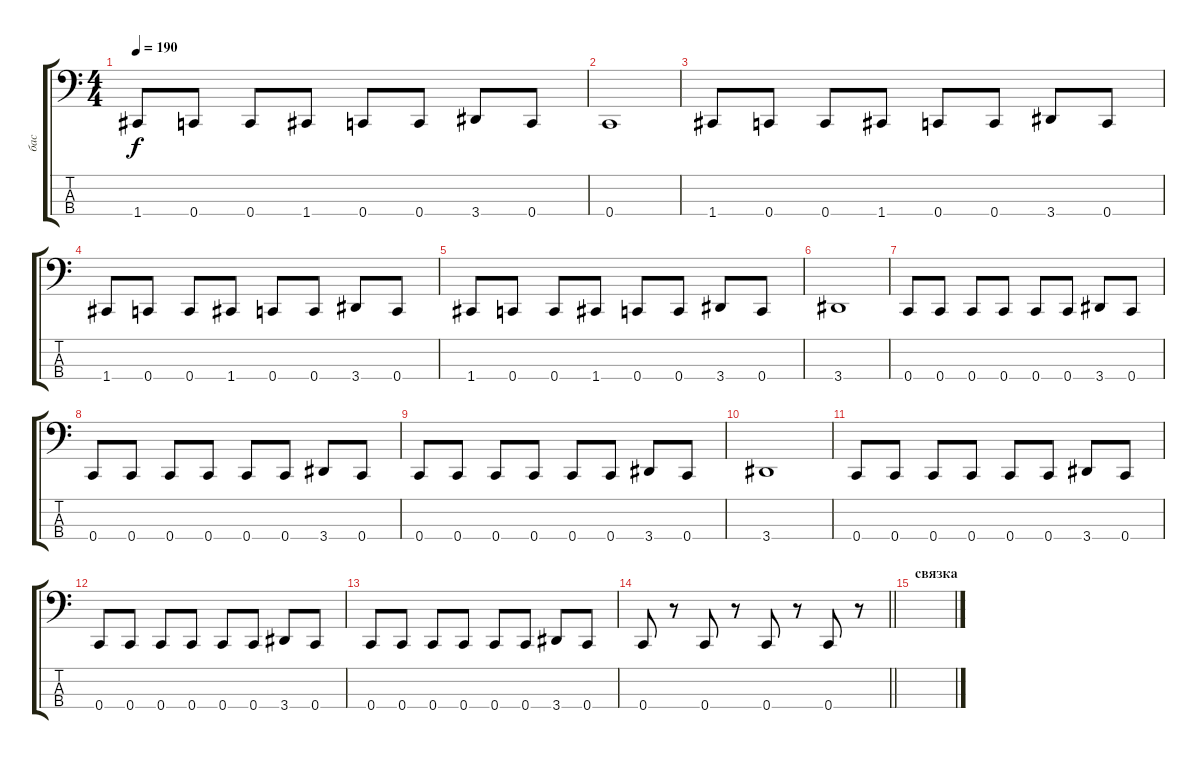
\track ("бас" "бас") {instrument electricbassfinger}
\staff {score tabs}
\tuning (F2 C2 G1 C1) {hide}
\ts (4 4)
\tempo 190
\clef f4
\ks c
1.4.8{dy f} 0.4.8 0.4.8 1.4.8 0.4.8 0.4.8 3.4.8 0.4.8 |
0.4.1 |
1.4.8 0.4.8 0.4.8 1.4.8 0.4.8 0.4.8 3.4.8 0.4.8 |
1.4.8 0.4.8 0.4.8 1.4.8 0.4.8 0.4.8 3.4.8 0.4.8 |
1.4.8 0.4.8 0.4.8 1.4.8 0.4.8 0.4.8 3.4.8 0.4.8 |
3.4.1 |
0.4.8 0.4.8 0.4.8 0.4.8 0.4.8 0.4.8 3.4.8 0.4.8 |
0.4.8 0.4.8 0.4.8 0.4.8 0.4.8 0.4.8 3.4.8 0.4.8 |
0.4.8 0.4.8 0.4.8 0.4.8 0.4.8 0.4.8 3.4.8 0.4.8 |
3.4.1 |
0.4.8 0.4.8 0.4.8 0.4.8 0.4.8 0.4.8 3.4.8 0.4.8 |
0.4.8 0.4.8 0.4.8 0.4.8 0.4.8 0.4.8 3.4.8 0.4.8 |
0.4.8 0.4.8 0.4.8 0.4.8 0.4.8 0.4.8 3.4.8 0.4.8 |
\barLineRight lightlight
0.4.8 r.8 0.4.8 r.8 0.4.8 r.8 0.4.8 r.8 |
\section ("" "связка")
